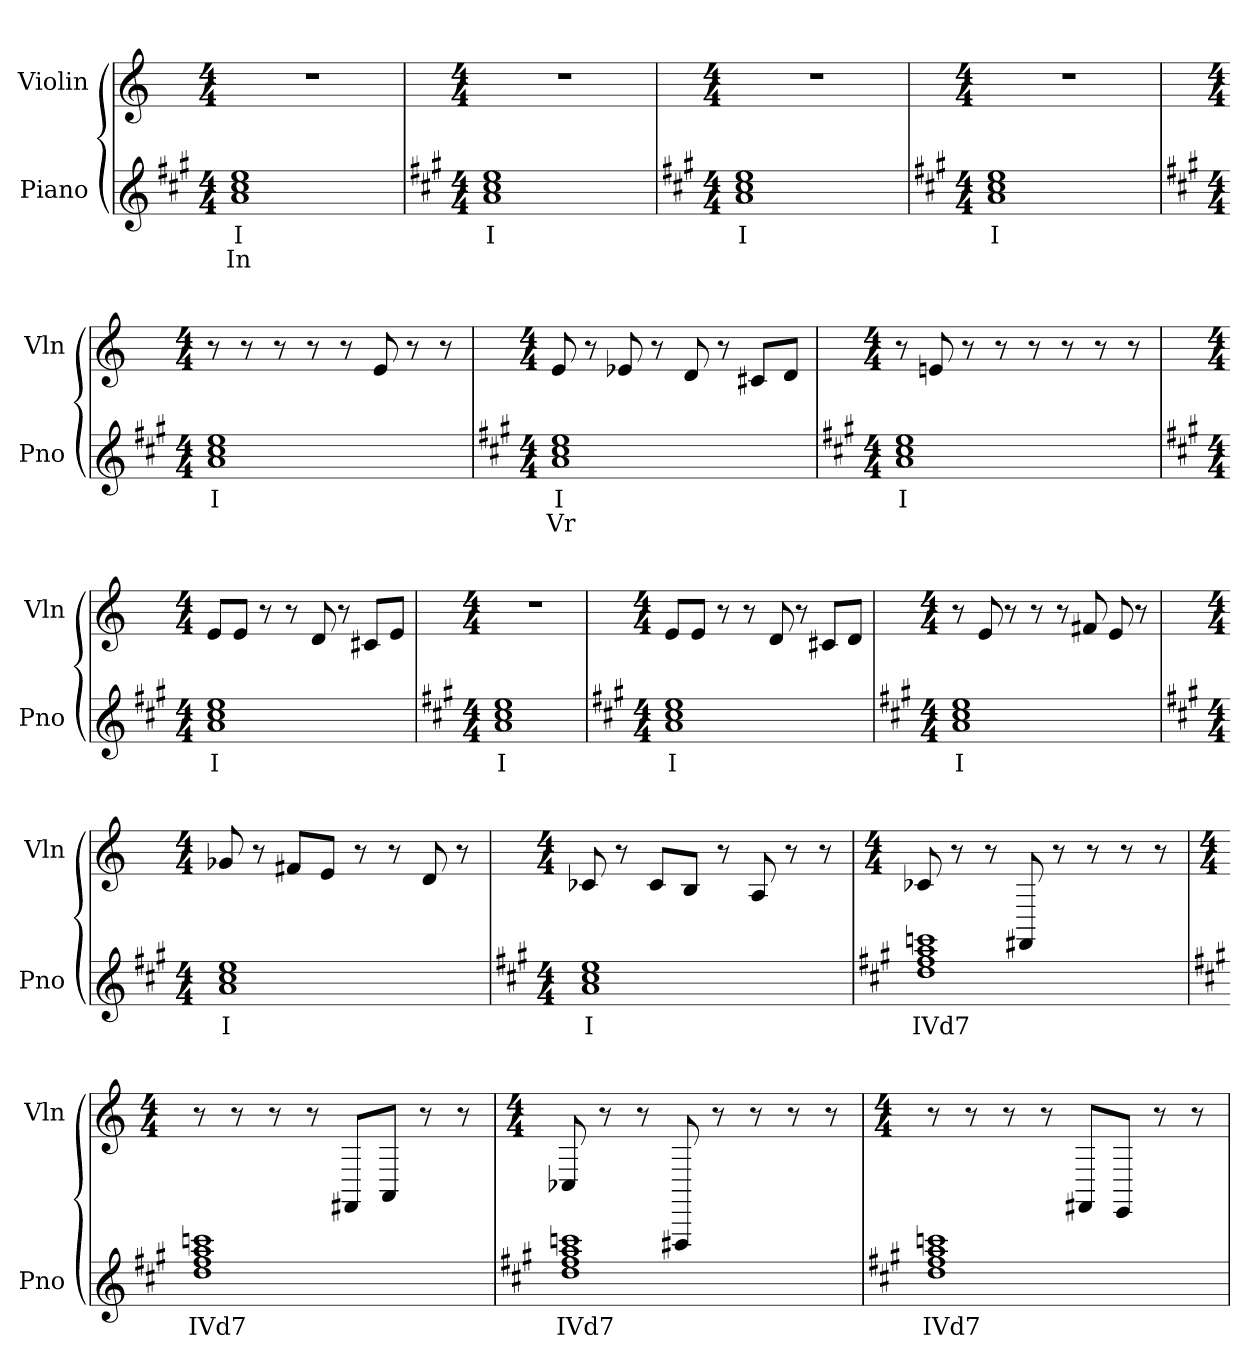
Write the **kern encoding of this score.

**kern	**text	**text	**kern
*part2	*part2	*part2	*part1
*staff2	*staff2	*staff2	*staff1
*I"Piano	*	*	*I"Violin
*I'Pno	*	*	*I'Vln
*k[f#c#g#]	*	*	*
*A:	*	*	*
*M4/4	*	*	*M4/4
=	=	=	=
1a 1cc# 1ee	I	In	1r
=	=	=	=
*k[f#c#g#]	*	*	*
*A:	*	*	*
*M4/4	*	*	*M4/4
1a 1cc# 1ee	I	.	1r
=	=	=	=
*k[f#c#g#]	*	*	*
*A:	*	*	*
*M4/4	*	*	*M4/4
1a 1cc# 1ee	I	.	1r
=	=	=	=
*k[f#c#g#]	*	*	*
*A:	*	*	*
*M4/4	*	*	*M4/4
1a 1cc# 1ee	I	.	1r
=	=	=	=
*k[f#c#g#]	*	*	*
*A:	*	*	*
*M4/4	*	*	*M4/4
1a 1cc# 1ee	I	.	8r
.	.	.	8r
.	.	.	8r
.	.	.	8r
.	.	.	8r
.	.	.	8e
.	.	.	8r
.	.	.	8r
=	=	=	=
*k[f#c#g#]	*	*	*
*A:	*	*	*
*M4/4	*	*	*M4/4
1a 1cc# 1ee	I	Vr	8e
.	.	.	8r
.	.	.	8e-X
.	.	.	8r
.	.	.	8d
.	.	.	8r
.	.	.	8c#XL
.	.	.	8dJ
=	=	=	=
*k[f#c#g#]	*	*	*
*A:	*	*	*
*M4/4	*	*	*M4/4
1a 1cc# 1ee	I	.	8r
.	.	.	8en
.	.	.	8r
.	.	.	8r
.	.	.	8r
.	.	.	8r
.	.	.	8r
.	.	.	8r
=	=	=	=
*k[f#c#g#]	*	*	*
*A:	*	*	*
*M4/4	*	*	*M4/4
1a 1cc# 1ee	I	.	8eL
.	.	.	8eJ
.	.	.	8r
.	.	.	8r
.	.	.	8d
.	.	.	8r
.	.	.	8c#XL
.	.	.	8eJ
=	=	=	=
*k[f#c#g#]	*	*	*
*A:	*	*	*
*M4/4	*	*	*M4/4
1a 1cc# 1ee	I	.	1r
=	=	=	=
*k[f#c#g#]	*	*	*
*A:	*	*	*
*M4/4	*	*	*M4/4
1a 1cc# 1ee	I	.	8eL
.	.	.	8eJ
.	.	.	8r
.	.	.	8r
.	.	.	8d
.	.	.	8r
.	.	.	8c#XL
.	.	.	8dJ
=	=	=	=
*k[f#c#g#]	*	*	*
*A:	*	*	*
*M4/4	*	*	*M4/4
1a 1cc# 1ee	I	.	8r
.	.	.	8e
.	.	.	8r
.	.	.	8r
.	.	.	8r
.	.	.	8f#X
.	.	.	8e
.	.	.	8r
=	=	=	=
*k[f#c#g#]	*	*	*
*A:	*	*	*
*M4/4	*	*	*M4/4
1a 1cc# 1ee	I	.	8g-X
.	.	.	8r
.	.	.	8f#XL
.	.	.	8eJ
.	.	.	8r
.	.	.	8r
.	.	.	8d
.	.	.	8r
=	=	=	=
*k[f#c#g#]	*	*	*
*A:	*	*	*
*M4/4	*	*	*M4/4
1a 1cc# 1ee	I	.	8c-X
.	.	.	8r
.	.	.	8c-L
.	.	.	8BJ
.	.	.	8r
.	.	.	8A
.	.	.	8r
.	.	.	8r
=	=	=	=
*k[f#c#g#]	*	*	*
*A:	*	*	*
*	*	*	*M4/4
1dd 1ff# 1aa 1cccn	IVd7	.	8c-X
.	.	.	8r
.	.	.	8r
.	.	.	8FF#X
.	.	.	8r
.	.	.	8r
.	.	.	8r
.	.	.	8r
=	=	=	=
*k[f#c#g#]	*	*	*
*A:	*	*	*
*	*	*	*M4/4
1dd 1ff# 1aa 1cccn	IVd7	.	8r
.	.	.	8r
.	.	.	8r
.	.	.	8r
.	.	.	8FF#XL
.	.	.	8AAJ
.	.	.	8r
.	.	.	8r
=	=	=	=
*k[f#c#g#]	*	*	*
*A:	*	*	*
*	*	*	*M4/4
1dd 1ff# 1aa 1cccn	IVd7	.	8C-X
.	.	.	8r
.	.	.	8r
.	.	.	8FFF#X
.	.	.	8r
.	.	.	8r
.	.	.	8r
.	.	.	8r
=	=	=	=
*k[f#c#g#]	*	*	*
*A:	*	*	*
*	*	*	*M4/4
1dd 1ff# 1aa 1cccn	IVd7	.	8r
.	.	.	8r
.	.	.	8r
.	.	.	8r
.	.	.	8FF#XL
.	.	.	8EEJ
.	.	.	8r
.	.	.	8r
=	=	=	=
*-	*-	*-	*-
